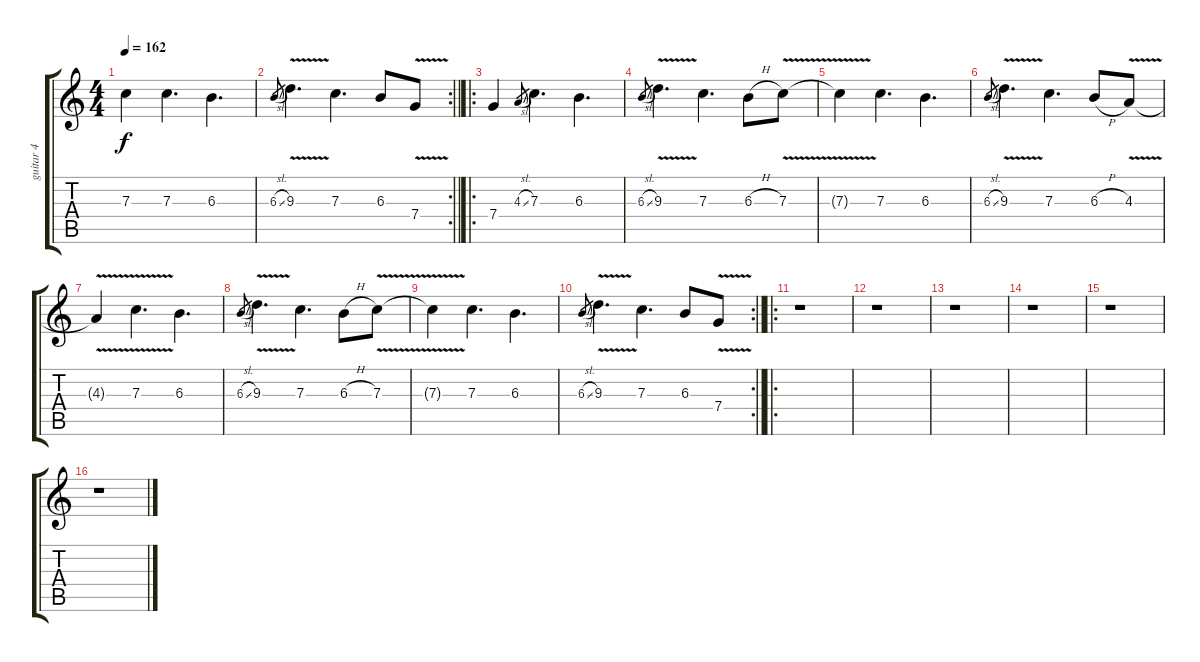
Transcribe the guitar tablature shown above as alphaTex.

\track ("guitar 4" "guitar 4") {instrument distortionguitar}
\staff {score tabs}
\tuning (D4 A3 F3 C3 G2 C2) {hide}
\ts (4 4)
\tempo 162
\clef g2
\ks c
7.3{t}.4{dy f} 7.3.4{d} 6.3.4{d} |
\rc 2
\barLineRight lightlight
6.3{sl}.8{gr} 9.3{v}.4{d} 7.3.4{d} 6.3.8 7.4{v}.8 |
\ro
7.4.4 4.3{sl}.8{gr} 7.3.4{d} 6.3.4{d} |
6.3{sl}.8{gr} 9.3{v}.4{d} 7.3.4{d} 6.3{h}.8 7.3{v}.8 |
7.3{t}.4 7.3.4{d} 6.3.4{d} |
6.3{sl}.8{gr} 9.3{v}.4{d} 7.3.4{d} 6.3{h}.8 4.3{v}.8 |
4.3{t}.4 7.3{v}.4{d} 6.3.4{d} |
6.3{sl}.8{gr} 9.3{v}.4{d} 7.3.4{d} 6.3{h}.8 7.3{v}.8 |
7.3{t}.4 7.3.4{d} 6.3.4{d} |
\rc 2
\barLineRight lightlight
6.3{sl}.8{gr} 9.3{v}.4{d} 7.3.4{d} 6.3.8 7.4{v}.8 |
\ro
r.1 |
r.1 |
r.1 |
r.1 |
r.1 |
r.1
